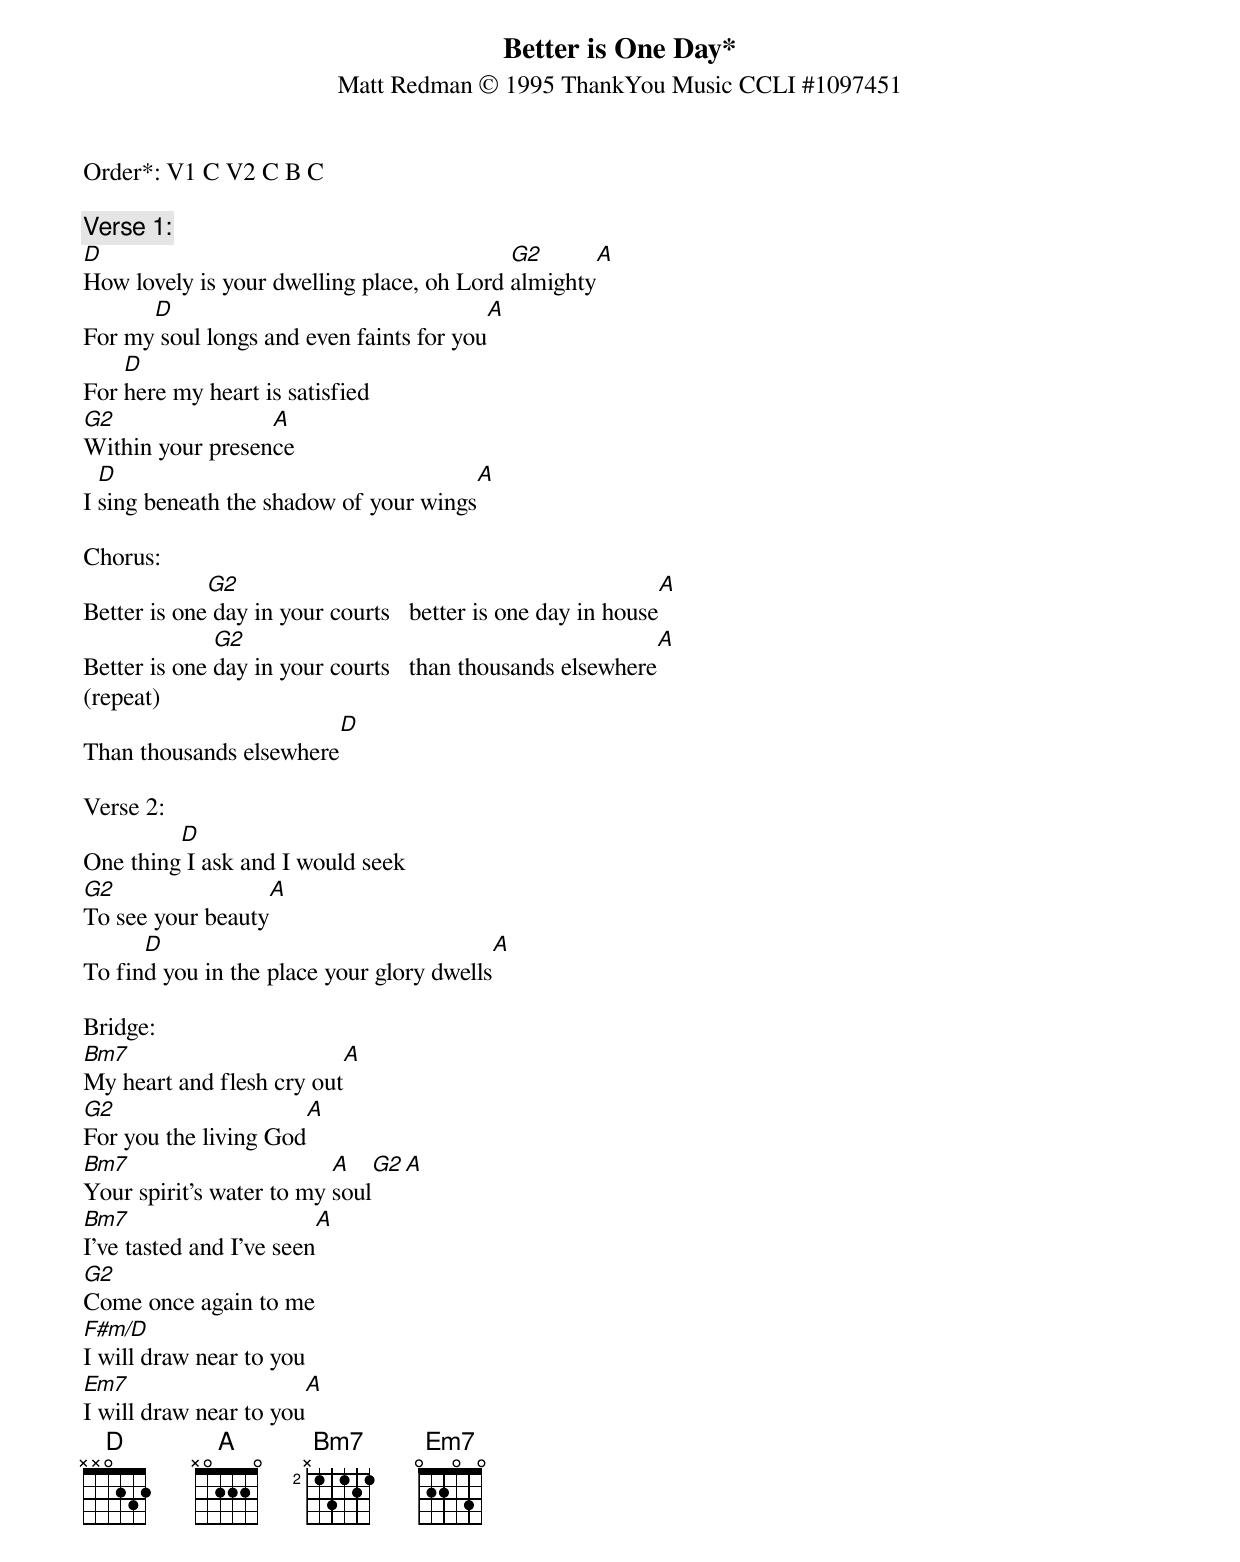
Better is One Day*
Matt Redman © 1995 ThankYou Music CCLI #1097451
Order*: V1 C V2 C B C

Verse 1:
D                                          G2                          A
How lovely is your dwelling place, oh Lord almighty
      D                                                     A
For my soul longs and even faints for you
    D
For here my heart is satisfied
G2                A
Within your presence
  D                                                 A
I sing beneath the shadow of your wings

Chorus:
             G2                                                 A
Better is one day in your courts   better is one day in house
              G2                                                             A
Better is one day in your courts   than thousands elsewhere
(repeat)
                           D
Than thousands elsewhere

Verse 2:
         D
One thing I ask and I would seek
G2                 A
To see your beauty
      D                                               A
To find you in the place your glory dwells

Bridge:
Bm7                                 A
My heart and flesh cry out
G2                              A
For you the living God
Bm7                       A     G2     A
Your spirit's water to my soul
Bm7                        A
I've tasted and I've seen
G2
Come once again to me
F#m/D
I will draw near to you
Em7                       A
I will draw near to you
